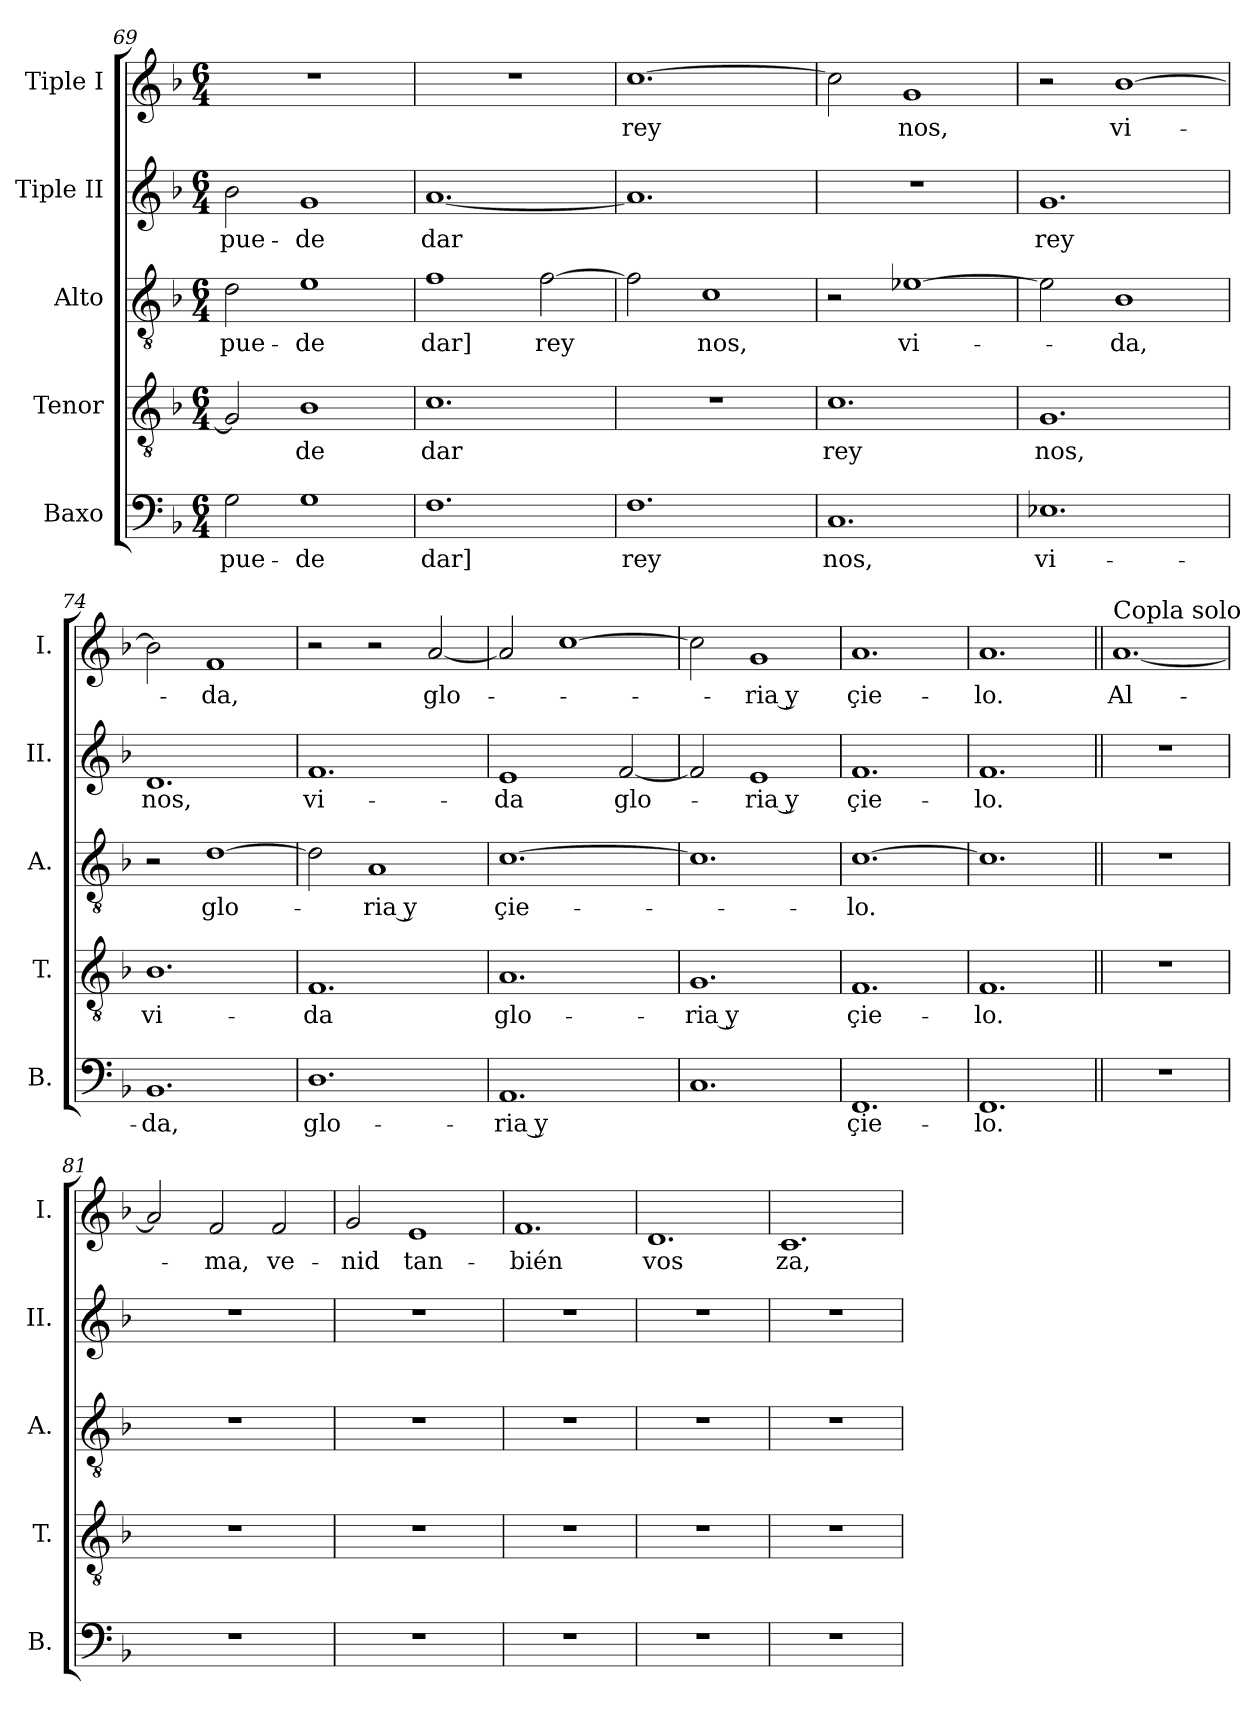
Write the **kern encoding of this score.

**kern	**text	**kern	**text	**kern	**text	**kern	**text	**kern	**text
*part5	*part5	*part4	*part4	*part3	*part3	*part2	*part2	*part1	*part1
*staff5	*staff5	*staff4	*staff4	*staff3	*staff3	*staff2	*staff2	*staff1	*staff1
*I"Baxo	*	*I"Tenor	*	*I"Alto	*	*I"Tiple II	*	*I"Tiple I	*
*I'B.	*	*I'T.	*	*I'A.	*	*I'II.	*	*I'I.	*
*clefF4	*	*clefGv2	*	*clefGv2	*	*clefG2	*	*clefG2	*
*	*	*ITrd7c12	*	*ITrd7c12	*	*	*	*	*
*k[b-]	*	*k[b-]	*	*k[b-]	*	*k[b-]	*	*k[b-]	*
*F:	*	*F:	*	*F:	*	*F:	*	*F:	*
*M6/4	*	*M6/4	*	*M6/4	*	*M6/4	*	*M6/4	*
=69	=69	=69	=69	=69	=69	=69	=69	=69	=69
!	!LO:LY:b	!	!	!	!LO:LY:b	!	!LO:LY:b	!LO:N:vis=1	!
2G\	pue-	2GG/]	.	2D\	pue-	2b-\	pue-	1.r	.
!	!LO:LY:b	!	!LO:LY:b	!	!LO:LY:b	!	!LO:LY:b	!	!
1G	-de	1BB-	-de	1E	-de	1g	-de	.	.
=70	=70	=70	=70	=70	=70	=70	=70	=70	=70
!	!LO:LY:b	!	!LO:LY:b	!	!LO:LY:b	!	!LO:LY:b	!LO:N:vis=1	!
1.F	dar]	1.C	dar	1F	dar]	[<1.a	dar	1.r	.
!	!	!	!	!	!LO:LY:b	!	!	!	!
.	.	.	.	[>2F\	rey	.	.	.	.
=71	=71	=71	=71	=71	=71	=71	=71	=71	=71
!	!LO:LY:b	!LO:N:vis=1	!	!	!	!	!	!	!LO:LY:b
1.F	rey	1.r	.	2F\]	.	1.a]	.	[>1.cc	rey
!	!	!	!	!	!LO:LY:b	!	!	!	!
.	.	.	.	1C	nos,	.	.	.	.
!!LO:PB:g=z
=72	=72	=72	=72	=72	=72	=72	=72	=72	=72
!	!LO:LY:b	!	!LO:LY:b	!	!	!LO:N:vis=1	!	!	!
1.C	nos,	1.C	rey	2r	.	1.r	.	2cc\]	.
!	!	!	!	!	!LO:LY:b	!	!	!	!LO:LY:b
.	.	.	.	[>1E-X	vi-	.	.	1g	nos,
=73	=73	=73	=73	=73	=73	=73	=73	=73	=73
!	!LO:LY:b	!	!LO:LY:b	!	!	!	!LO:LY:b	!	!
1.E-X	vi-	1.GG	nos,	2E-\]	.	1.g	rey	2r	.
!	!	!	!	!	!LO:LY:b	!	!	!	!LO:LY:b
.	.	.	.	1BB-	-da,	.	.	[>1b-	vi-
=74	=74	=74	=74	=74	=74	=74	=74	=74	=74
!	!LO:LY:b	!	!LO:LY:b	!	!	!	!LO:LY:b	!	!
1.BB-	-da,	1.BB-	vi-	2r	.	1.d	nos,	2b-\]	.
!	!	!	!	!	!LO:LY:b	!	!	!	!LO:LY:b
.	.	.	.	[>1D	glo-	.	.	1f	-da,
=75	=75	=75	=75	=75	=75	=75	=75	=75	=75
!	!LO:LY:b	!	!LO:LY:b	!	!	!	!LO:LY:b	!	!
1.D	glo-	1.FF	-da	2D\]	.	1.f	vi-	2r	.
!	!	!	!	!	!LO:LY:b	!	!	!	!
.	.	.	.	1AA	-ria y	.	.	2r	.
!	!	!	!	!	!	!	!	!	!LO:LY:b
.	.	.	.	.	.	.	.	[<2a/	glo-
=76	=76	=76	=76	=76	=76	=76	=76	=76	=76
!	!LO:LY:b	!	!LO:LY:b	!	!LO:LY:b	!	!LO:LY:b	!	!
1.AA	-ria y	1.AA	glo-	[>1.C	çie-	1e	-da	2a/]	.
.	.	.	.	.	.	.	.	[>1cc	.
!	!	!	!	!	!	!	!LO:LY:b	!	!
.	.	.	.	.	.	[<2f/	glo-	.	.
=77	=77	=77	=77	=77	=77	=77	=77	=77	=77
!	!	!	!LO:LY:b	!	!	!	!	!	!
1.C	.	1.GG	-ria y	1.C]	.	2f/]	.	2cc\]	.
!	!	!	!	!	!	!	!LO:LY:b	!	!LO:LY:b
.	.	.	.	.	.	1e	-ria y	1g	-ria y
=78	=78	=78	=78	=78	=78	=78	=78	=78	=78
!	!LO:LY:b	!	!LO:LY:b	!	!LO:LY:b	!	!LO:LY:b	!	!LO:LY:b
1.FF	çie-	1.FF	çie-	[>1.C	-lo.	1.f	çie-	1.a	çie-
=79	=79	=79	=79	=79	=79	=79	=79	=79	=79
!	!LO:LY:b	!	!LO:LY:b	!	!	!	!LO:LY:b	!	!LO:LY:b
1.FF	-lo.	1.FF	-lo.	1.C]	.	1.f	-lo.	1.a	-lo.
!!LO:LB:g=z
=80||	=80||	=80||	=80||	=80||	=80||	=80||	=80||	=80||	=80||
!	!	!	!	!	!	!	!	!LO:TX:a:t=Copla solo	!
!LO:N:vis=1	!	!LO:N:vis=1	!	!LO:N:vis=1	!	!LO:N:vis=1	!	!	!LO:LY:b
1.r	.	1.r	.	1.r	.	1.r	.	[<1.a	-Al-
=81	=81	=81	=81	=81	=81	=81	=81	=81	=81
!LO:N:vis=1	!	!LO:N:vis=1	!	!LO:N:vis=1	!	!LO:N:vis=1	!	!	!
1.r	.	1.r	.	1.r	.	1.r	.	2a/]	.
!	!	!	!	!	!	!	!	!	!LO:LY:b
.	.	.	.	.	.	.	.	2f/	ma,
!	!	!	!	!	!	!	!	!	!LO:LY:b
.	.	.	.	.	.	.	.	2f/	ve-
=82	=82	=82	=82	=82	=82	=82	=82	=82	=82
!LO:N:vis=1	!	!LO:N:vis=1	!	!LO:N:vis=1	!	!LO:N:vis=1	!	!	!LO:LY:b
1.r	.	1.r	.	1.r	.	1.r	.	2g/	-nid
!	!	!	!	!	!	!	!	!	!LO:LY:b
.	.	.	.	.	.	.	.	1e	tan-
=83	=83	=83	=83	=83	=83	=83	=83	=83	=83
!LO:N:vis=1	!	!LO:N:vis=1	!	!LO:N:vis=1	!	!LO:N:vis=1	!	!	!LO:LY:b
1.r	.	1.r	.	1.r	.	1.r	.	1.f	-bién
=84	=84	=84	=84	=84	=84	=84	=84	=84	=84
!LO:N:vis=1	!	!LO:N:vis=1	!	!LO:N:vis=1	!	!LO:N:vis=1	!	!	!LO:LY:b
1.r	.	1.r	.	1.r	.	1.r	.	1.d	-vos
=85	=85	=85	=85	=85	=85	=85	=85	=85	=85
!LO:N:vis=1	!	!LO:N:vis=1	!	!LO:N:vis=1	!	!LO:N:vis=1	!	!	!LO:LY:b
1.r	.	1.r	.	1.r	.	1.r	.	1.c	za,
=	=	=	=	=	=	=	=	=	=
*-	*-	*-	*-	*-	*-	*-	*-	*-	*-
